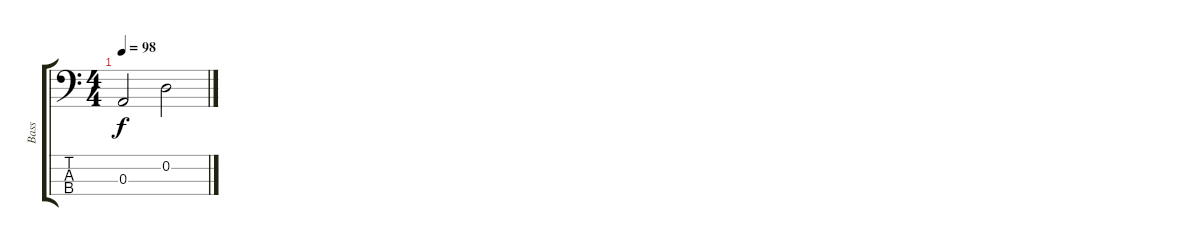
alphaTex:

\track ("Bass" "Bass") {instrument synthbass2}
\staff {score tabs}
\tuning (G2 D2 A1 E1) {hide}
\ts (4 4)
\tempo 98
\clef f4
\ks c
0.3.2{dy f} 0.2.2
